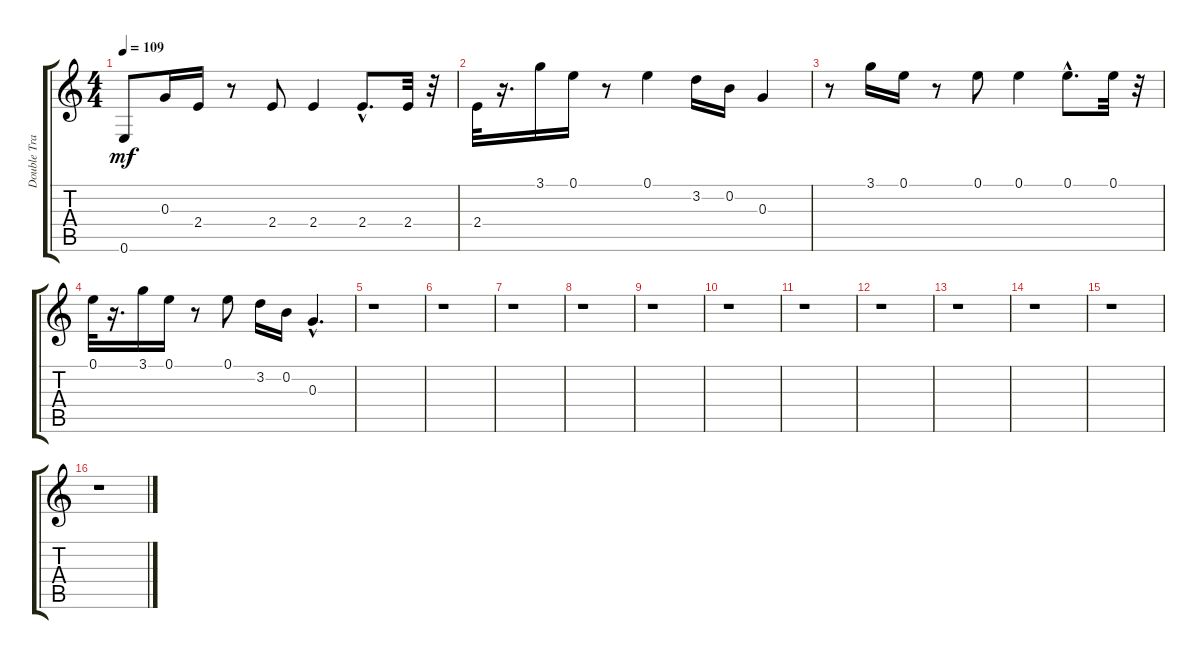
\track ("Double Track Guitar 7*" "Double Tra") {instrument overdrivenguitar}
\staff {score tabs}
\tuning (E4 B3 G3 D3 A2 E2) {hide}
\ts (4 4)
\tempo 109
\clef g2
\ks c
0.6.8{dy mf} 0.3.16 2.4.16 r.8 2.4.8 2.4.4 2.4{hac}.8{d} 2.4.32 r.32 |
2.4.32 r.16{d} 3.1.16 0.1.16 r.8 0.1.4 3.2.16 0.2.16 0.3.4 |
r.8 3.1.16 0.1.16 r.8 0.1.8 0.1.4 0.1{hac}.8{d} 0.1.32 r.32 |
0.1.32 r.16{d} 3.1.16 0.1.16 r.8 0.1.8 3.2.16 0.2.16 0.3{hac}.4{d} |
r.1 |
r.1 |
r.1 |
r.1 |
r.1 |
r.1 |
r.1 |
r.1 |
r.1 |
r.1 |
r.1 |
r.1
